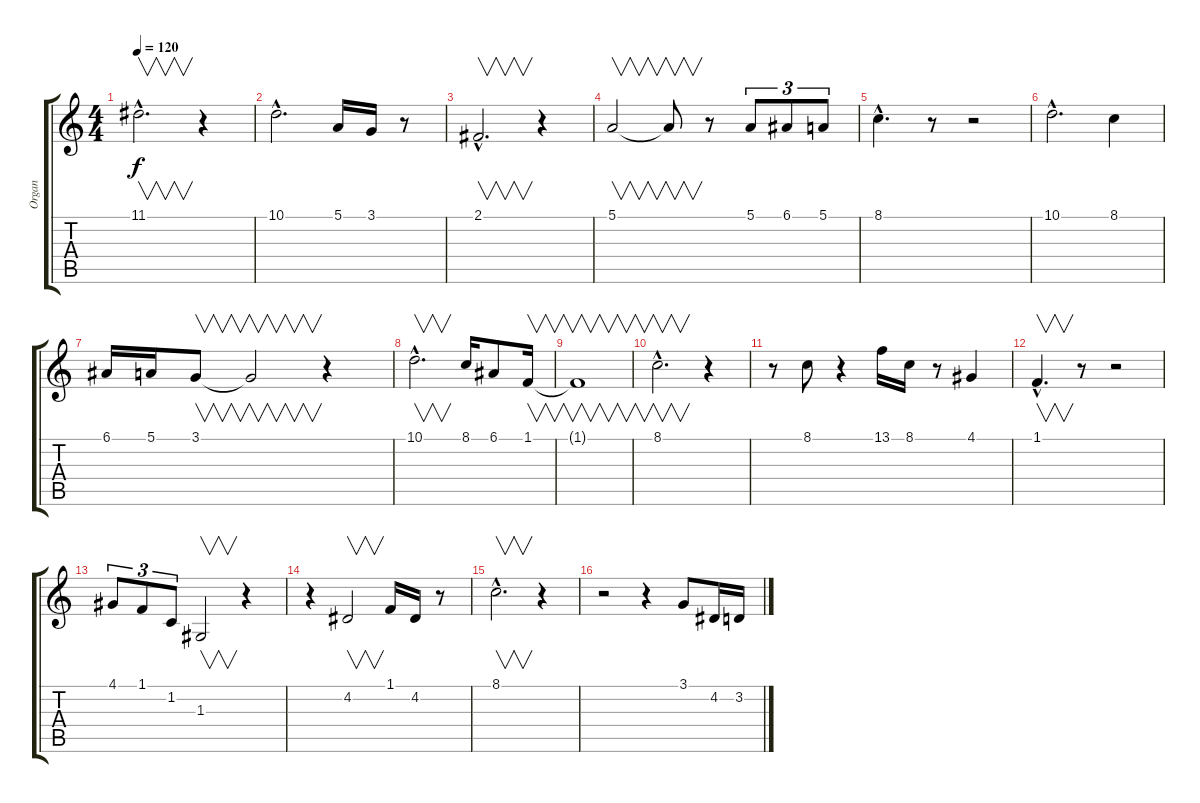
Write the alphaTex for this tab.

\track ("Organ" "Organ") {instrument drawbarorgan}
\staff {score tabs}
\tuning (E4 B3 G3 D3 A2 E2) {hide}
\ts (4 4)
\tempo 120
\clef g2
\ks c
11.1{hac}.2{v d dy f} r.4 |
10.1{hac}.2{d} 5.1.16 3.1.16 r.8 |
2.1{hac}.2{v d} r.4 |
5.1.2{v} 5.1{t}.8{v} r.8 5.1.8{tu (3 2)} 6.1.8{tu (3 2)} 5.1.8{tu (3 2)} |
8.1{hac}.4{d} r.8 r.2 |
10.1{hac}.2{d} 8.1.4 |
6.1.16 5.1.16 3.1.8{v} 3.1{t}.2{v} r.4 |
10.1{hac}.2{v d} 8.1.16 6.1.8 1.1.16{v} |
1.1{t}.1{v} |
8.1{hac}.2{v d} r.4 |
r.8 8.1.8 r.4 13.1.16 8.1.16 r.8 4.1.4 |
1.1{hac}.4{v d} r.8 r.2 |
4.1.8{tu (3 2)} 1.1.8{tu (3 2)} 1.2.8{tu (3 2)} 1.3.2{v} r.4 |
r.4 4.2.2{v} 1.1.16 4.2.16 r.8 |
8.1{hac}.2{v d} r.4 |
r.2 r.4 3.1.8 4.2.16 3.2.16
